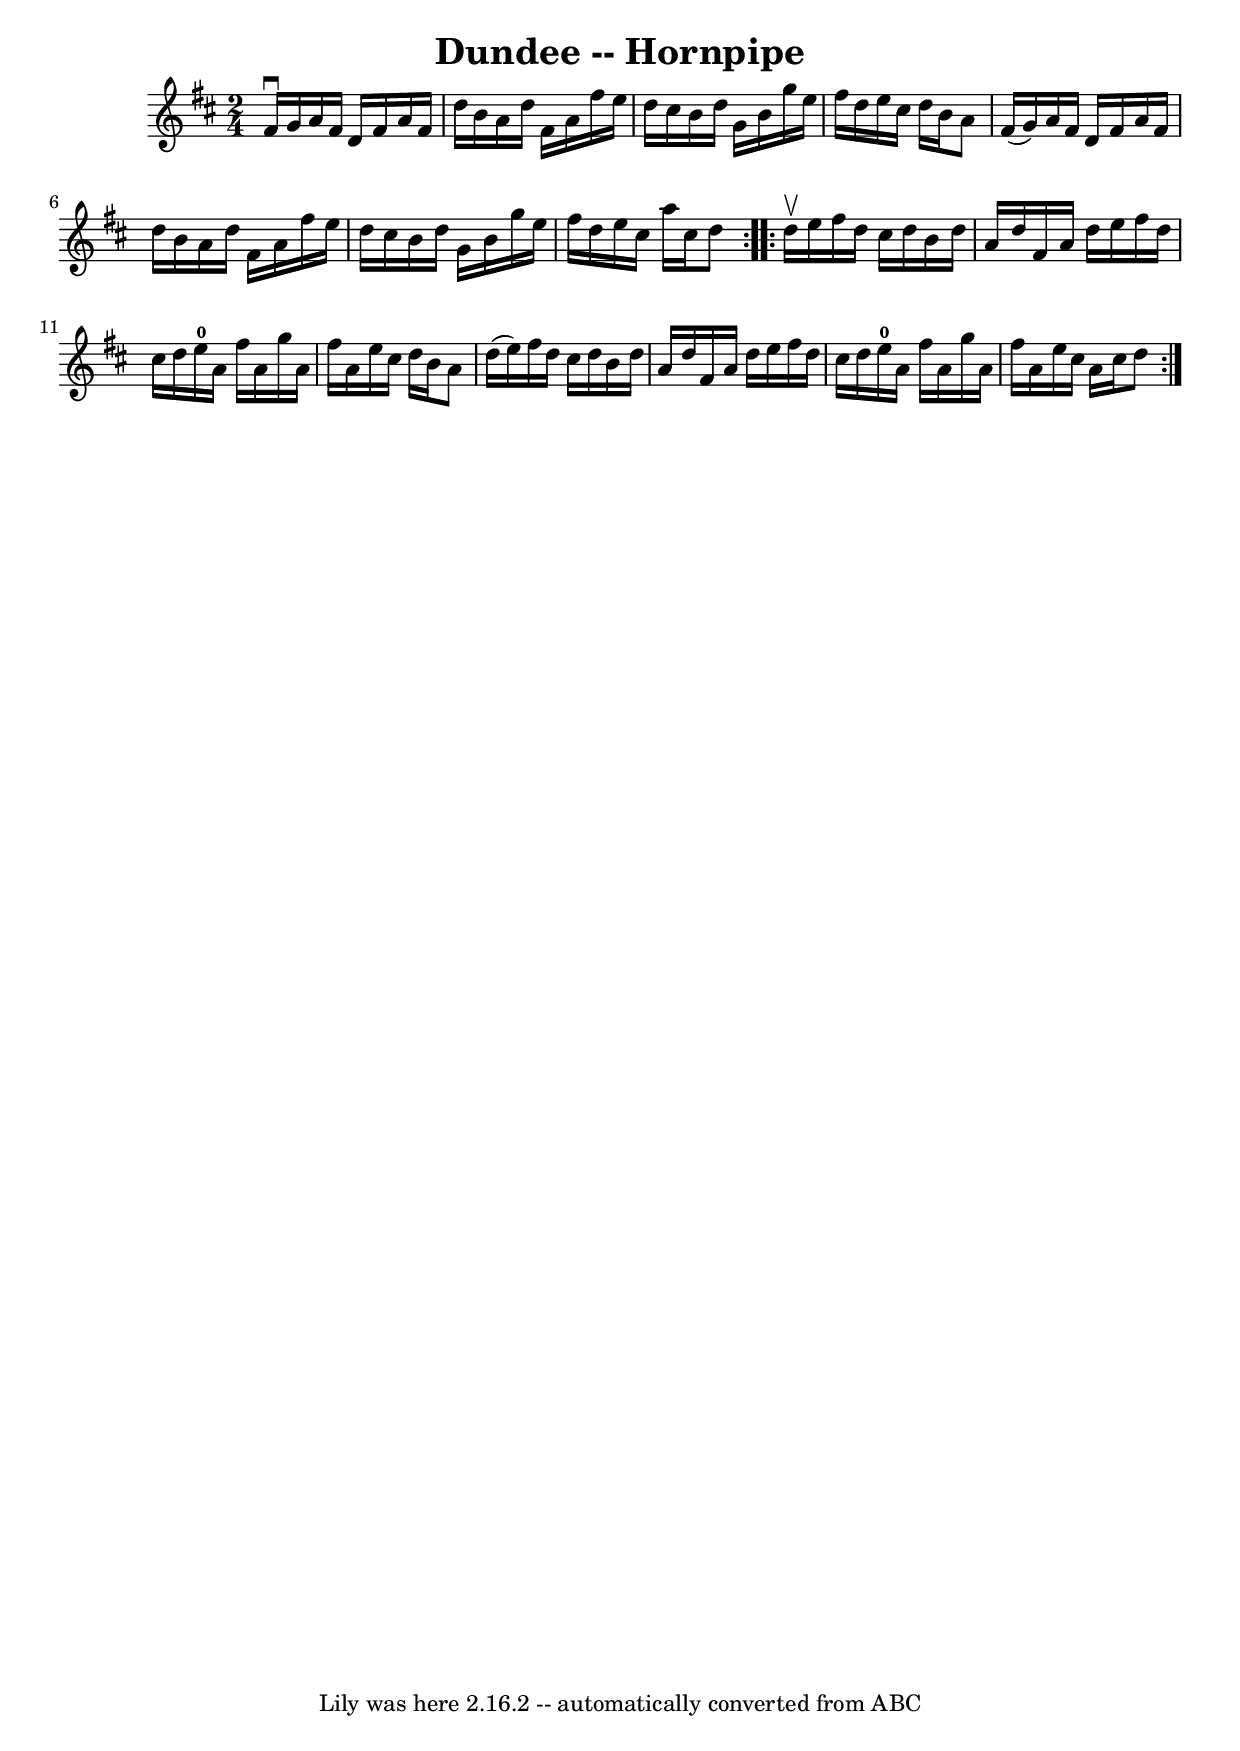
\version "2.16.2"
\include "Mammoth.ily"
\header {
  %% book = "Cole's 1000 Fiddle Tunes"
  crossRefNumber = "1"
  footnotes = ""
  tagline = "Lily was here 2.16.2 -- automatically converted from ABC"
  title = "Dundee -- Hornpipe"

}
voicedefault =  {



  \repeat volta 2 {

    \time 2/4 
    \key d \major fis'16^\downbow g'16  |
    a'16 fis'16    
    d'16 fis'16 a'16 fis'16 d''16 b'16  |
    a'16 d''16    
    fis'16 a'16 fis''16 e''16 d''16 cis''16  |
    b'16    
    d''16 g'16 b'16 g''16 e''16 fis''16 d''16  |
    e''16   
    cis''16 d''16 b'16 a'8 fis'16 (g'16) |
    a'16    
    fis'16 d'16 fis'16 a'16 fis'16 d''16 b'16  |
    a'16    
    d''16 fis'16 a'16 fis''16 e''16 d''16 cis''16  |
    
    b'16 d''16 g'16 b'16 g''16 e''16 fis''16 d''16  |
    
    e''16 cis''16 a''16 cis''16 d''8  
  }     
  \repeat volta 2 {
    d''16 
    ^\upbow e''16  |
    fis''16 d''16 cis''16 d''16 b'16    
    d''16 a'16 d''16  |
    fis'16 a'16 d''16 e''16 fis''16  
    d''16 cis''16 d''16  |
    e''16-0 a'16 fis''16 a'16    
    g''16 a'16 fis''16 a'16  |
    e''16 cis''16 d''16 b'16  
    a'8 d''16 (e''16) |
    fis''16 d''16 cis''16 d''16  
    b'16 d''16 a'16 d''16  |
    fis'16 a'16 d''16 e''16   
    fis''16 d''16 cis''16 d''16  |
    e''16-0 a'16 fis''16  
    a'16 g''16 a'16 fis''16 a'16  |
    e''16 cis''16 a'16 
    cis''16 d''8  
  }   

}

\score{
  <<

    \context Staff="default"
    {
      \voicedefault 
      
    }

  >>
  \layout {
    
  }
  \midi {
  }

}
